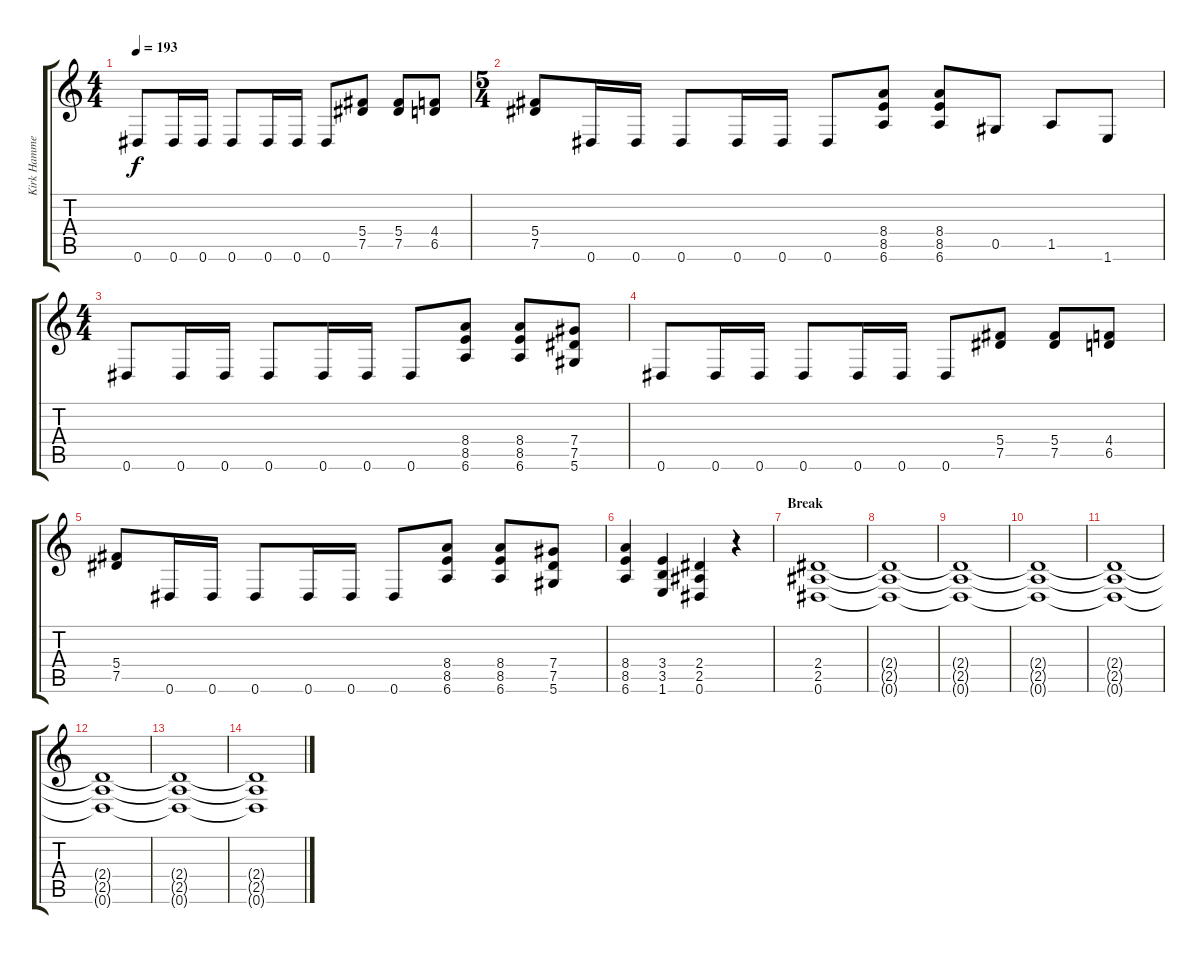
\track ("Kirk Hammet" "Kirk Hamme") {instrument distortionguitar}
\staff {score tabs}
\tuning (Eb4 Bb3 Gb3 Db3 Ab2 Eb2) {hide}
\ts (4 4)
\tempo 193
\clef g2
\ks c
0.6.8{dy f} 0.6.16 0.6.16 0.6.8 0.6.16 0.6.16 0.6.8 (5.4 7.5).8 (5.4 7.5).8 (4.4 6.5).8 |
\ts (5 4)
(5.4 7.5).8 0.6.16 0.6.16 0.6.8 0.6.16 0.6.16 0.6.8 (8.4 8.5 6.6).8 (8.4 8.5 6.6).8 0.5.8 1.5.8 1.6.8 |
\ts (4 4)
0.6.8 0.6.16 0.6.16 0.6.8 0.6.16 0.6.16 0.6.8 (8.4 8.5 6.6).8 (8.4 8.5 6.6).8 (7.4 7.5 5.6).8 |
0.6.8 0.6.16 0.6.16 0.6.8 0.6.16 0.6.16 0.6.8 (5.4 7.5).8 (5.4 7.5).8 (4.4 6.5).8 |
(5.4 7.5).8 0.6.16 0.6.16 0.6.8 0.6.16 0.6.16 0.6.8 (8.4 8.5 6.6).8 (8.4 8.5 6.6).8 (7.4 7.5 5.6).8 |
(8.4 8.5 6.6).4 (3.4 3.5 1.6).4 (2.4 2.5 0.6).4 r.4 |
\section ("" "Break")
(2.4 2.5 0.6).1 |
(2.4{t} 2.5{t} 0.6{t}).1 |
(2.4{t} 2.5{t} 0.6{t}).1 |
(2.4{t} 2.5{t} 0.6{t}).1 |
(2.4{t} 2.5{t} 0.6{t}).1 |
(2.4{t} 2.5{t} 0.6{t}).1 |
(2.4{t} 2.5{t} 0.6{t}).1 |
(2.4{t} 2.5{t} 0.6{t}).1
